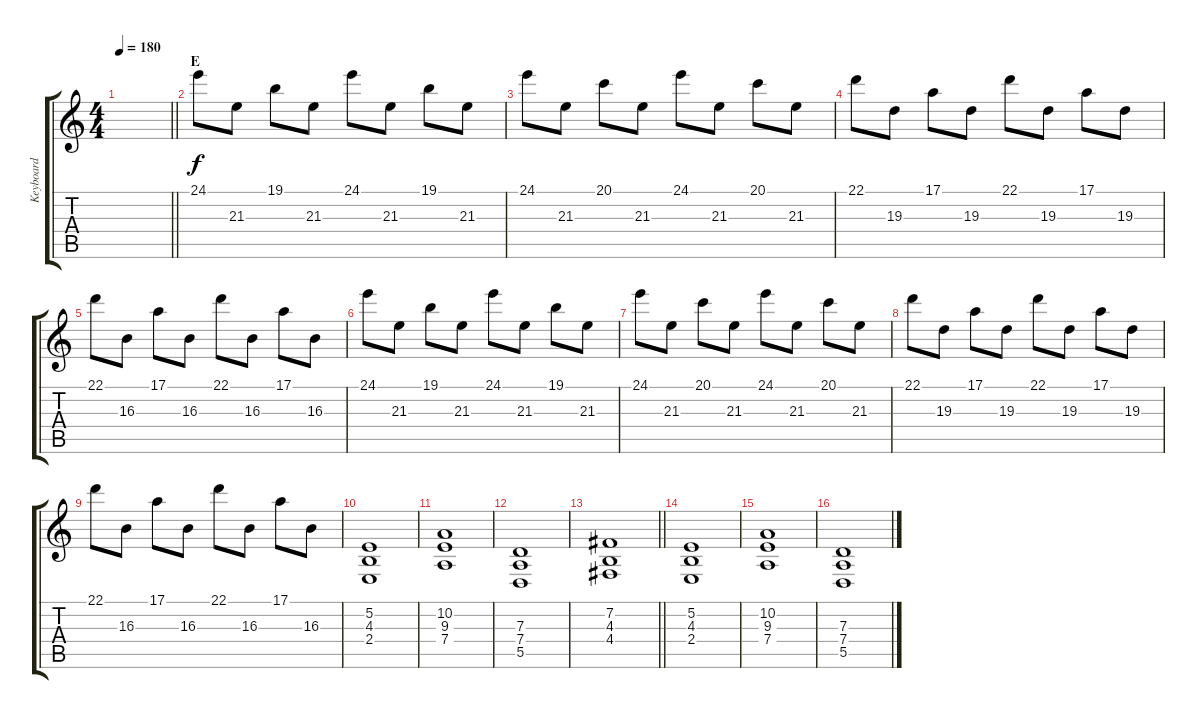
\track ("Keyboard" "Keyboard") {instrument synthstrings1}
\staff {score tabs}
\tuning (E4 B3 G3 D3 A2 E2) {hide}
\ts (4 4)
\tempo 180
\clef g2
\barLineRight lightlight
\ks c
|
\section ("" "E")
24.1.8{volume 16 instrument synthstrings1} 21.3.8 19.1.8 21.3.8 24.1.8 21.3.8 19.1.8 21.3.8 |
24.1.8 21.3.8 20.1.8 21.3.8 24.1.8 21.3.8 20.1.8 21.3.8 |
22.1.8 19.3.8 17.1.8 19.3.8 22.1.8 19.3.8 17.1.8 19.3.8 |
22.1.8 16.3.8 17.1.8 16.3.8 22.1.8 16.3.8 17.1.8 16.3.8 |
24.1.8 21.3.8 19.1.8 21.3.8 24.1.8 21.3.8 19.1.8 21.3.8 |
24.1.8 21.3.8 20.1.8 21.3.8 24.1.8 21.3.8 20.1.8 21.3.8 |
22.1.8 19.3.8 17.1.8 19.3.8 22.1.8 19.3.8 17.1.8 19.3.8 |
22.1.8 16.3.8 17.1.8 16.3.8 22.1.8 16.3.8 17.1.8 16.3.8 |
(5.2 4.3 2.4).1{volume 9 instrument synthstrings2} |
(10.2 9.3 7.4).1 |
(7.3 7.4 5.5).1 |
\barLineRight lightlight
(7.2 4.3 4.4).1 |
(5.2 4.3 2.4).1 |
(10.2 9.3 7.4).1 |
(7.3 7.4 5.5).1
